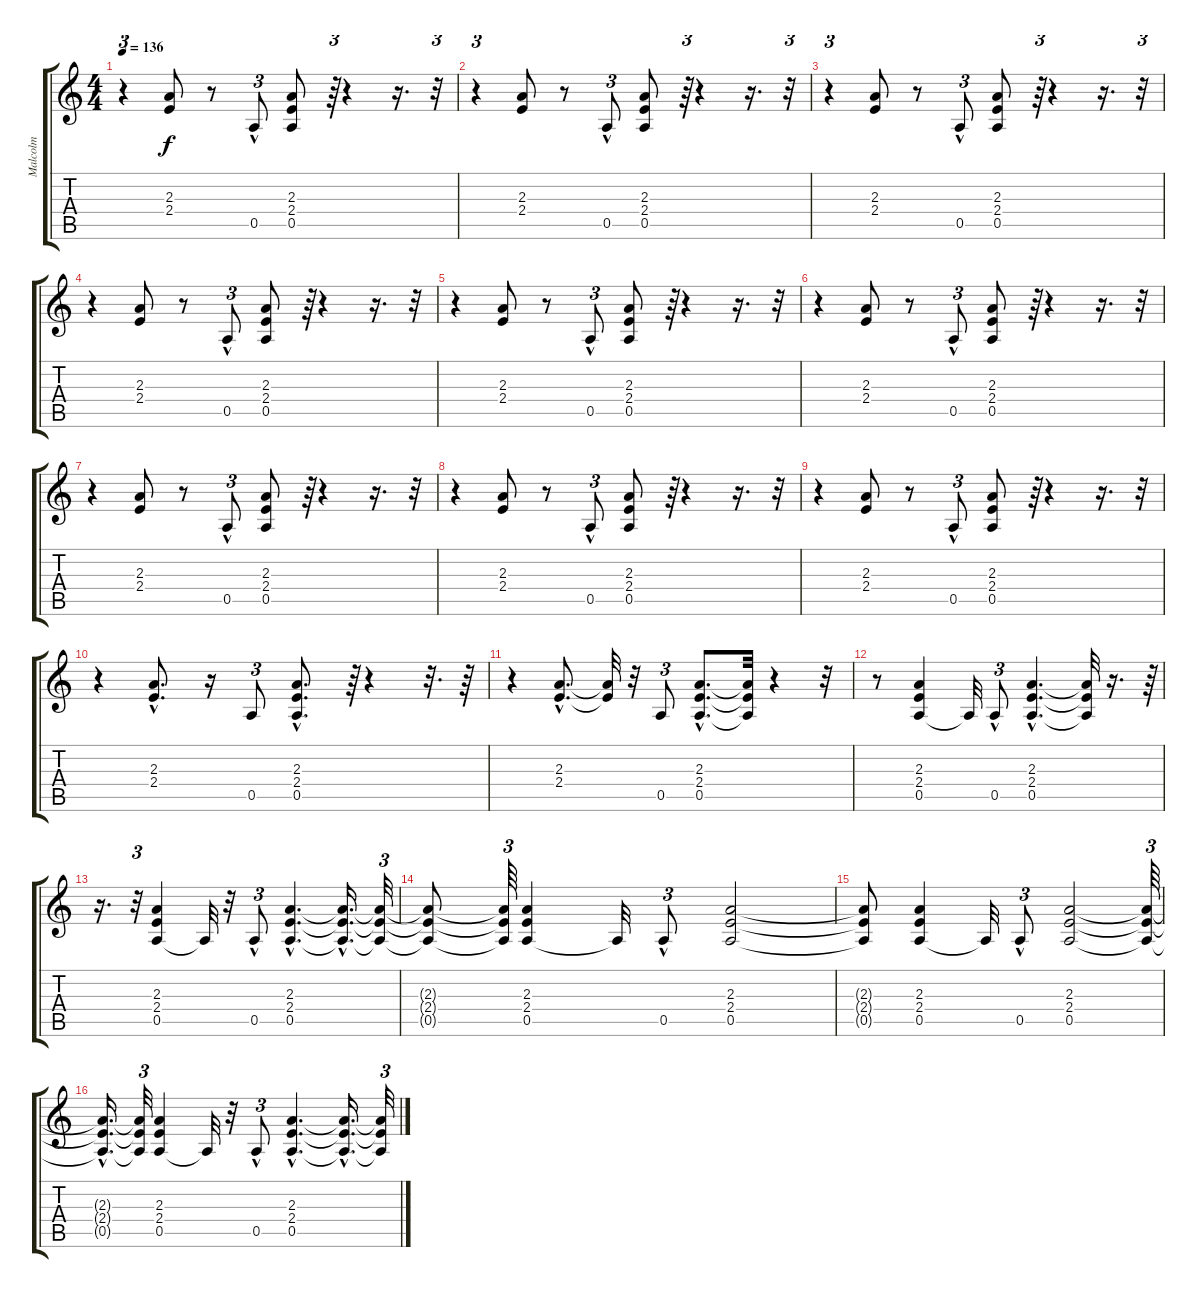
\track ("Malcolm" "Malcolm") {instrument overdrivenguitar}
\staff {score tabs}
\tuning (E4 B3 G3 D3 A2 E2) {hide}
\ts (4 4)
\tempo 136
\clef g2
\ks c
r.4{tu (3 2) dy f} (2.3 2.4).8 r.8 0.5{hac}.8{tu (3 2)} (2.3 2.4 0.5).8 r.64{tu (3 2)} r.4 r.16{d} r.32{tu (3 2)} |
r.4{tu (3 2)} (2.3 2.4).8 r.8 0.5{hac}.8{tu (3 2)} (2.3 2.4 0.5).8 r.64{tu (3 2)} r.4 r.16{d} r.32{tu (3 2)} |
r.4{tu (3 2)} (2.3 2.4).8 r.8 0.5{hac}.8{tu (3 2)} (2.3 2.4 0.5).8 r.64{tu (3 2)} r.4 r.16{d} r.32{tu (3 2)} |
r.4{tu (3 2)} (2.3 2.4).8 r.8 0.5{hac}.8{tu (3 2)} (2.3 2.4 0.5).8 r.64{tu (3 2)} r.4 r.16{d} r.32{tu (3 2)} |
r.4{tu (3 2)} (2.3 2.4).8 r.8 0.5{hac}.8{tu (3 2)} (2.3 2.4 0.5).8 r.64{tu (3 2)} r.4 r.16{d} r.32{tu (3 2)} |
r.4{tu (3 2)} (2.3 2.4).8 r.8 0.5{hac}.8{tu (3 2)} (2.3 2.4 0.5).8 r.64{tu (3 2)} r.4 r.16{d} r.32{tu (3 2)} |
r.4{tu (3 2)} (2.3 2.4).8 r.8 0.5{hac}.8{tu (3 2)} (2.3 2.4 0.5).8 r.64{tu (3 2)} r.4 r.16{d} r.32{tu (3 2)} |
r.4{tu (3 2)} (2.3 2.4).8 r.8 0.5{hac}.8{tu (3 2)} (2.3 2.4 0.5).8 r.64{tu (3 2)} r.4 r.16{d} r.32{tu (3 2)} |
r.4{tu (3 2)} (2.3 2.4).8 r.8 0.5{hac}.8{tu (3 2)} (2.3 2.4 0.5).8 r.64{tu (3 2)} r.4 r.16{d} r.32{tu (3 2)} |
r.4{tu (3 2)} (2.3{hac} 2.4{hac}).8{d} r.16 0.5.8{tu (3 2)} (2.3{hac} 2.4{hac} 0.5{hac}).8{d} r.64{tu (3 2)} r.4 r.32{d} r.64 |
r.4{tu (3 2)} (2.3{hac} 2.4{hac}).8{d} (2.3{t} 2.4{t}).32 r.32 0.5.8{tu (3 2)} (2.3{hac} 2.4{hac} 0.5{hac}).8{d} (2.3{t} 2.4{t} 0.5{t}).32 r.4 r.32 |
r.8 (2.3 2.4 0.5).4 0.5{t}.32 0.5{hac}.8{tu (3 2)} (2.3{hac} 2.4{hac} 0.5{hac}).4{d} (2.3{t} 2.4{t} 0.5{t}).32 r.16{d} r.64{tu (3 2)} |
r.16{d} r.32{tu (3 2)} (2.3 2.4 0.5).4 0.5{t}.32 r.32 0.5{hac}.8{tu (3 2)} (2.3{hac} 2.4{hac} 0.5{hac}).4{d} (2.3{hac t} 2.4{hac t} 0.5{hac t}).16{d} (2.3{t} 2.4{t} 0.5{t}).32{tu (3 2)} |
(2.3{t} 2.4{t} 0.5{t}).8 (2.3{t} 2.4{t} 0.5{t}).64{tu (3 2)} (2.3 2.4 0.5).4 0.5{t}.32 0.5{hac}.8{tu (3 2)} (2.3 2.4 0.5).2 |
(2.3{t} 2.4{t} 0.5{t}).8 (2.3 2.4 0.5).4 0.5{t}.32 0.5{hac}.8{tu (3 2)} (2.3 2.4 0.5).2 (2.3{t} 2.4{t} 0.5{t}).64{tu (3 2)} |
(2.3{hac t} 2.4{hac t} 0.5{hac t}).16{d} (2.3{t} 2.4{t} 0.5{t}).32{tu (3 2)} (2.3 2.4 0.5).4 0.5{t}.32 r.32 0.5{hac}.8{tu (3 2)} (2.3{hac} 2.4{hac} 0.5{hac}).4{d} (2.3{hac t} 2.4{hac t} 0.5{hac t}).16{d} (2.3{t} 2.4{t} 0.5{t}).32{tu (3 2)}
